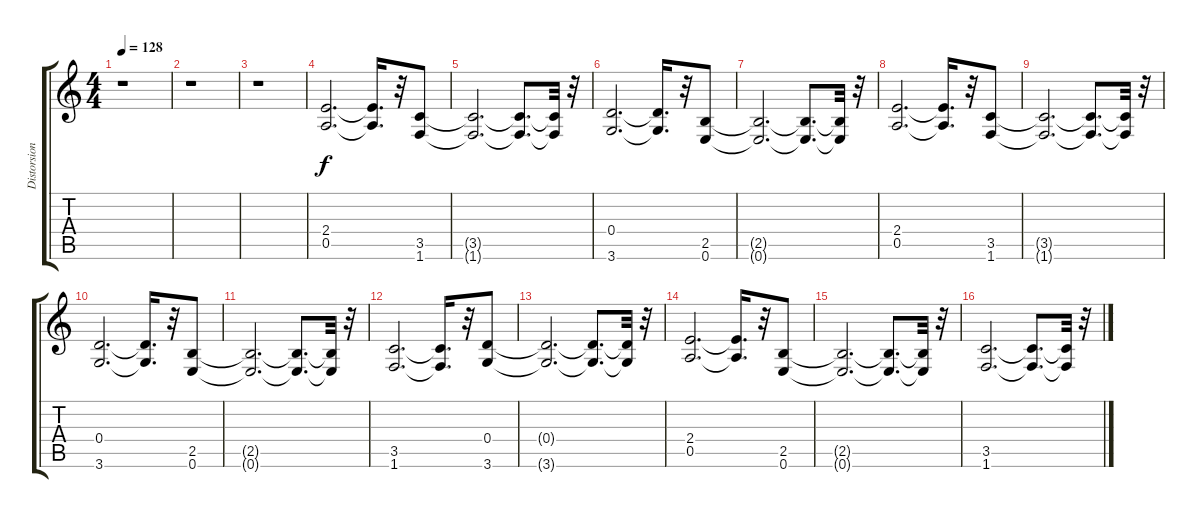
\track ("Distorsion" "Distorsion") {instrument distortionguitar}
\staff {score tabs}
\tuning (E4 B3 G3 D3 A2 E2) {hide}
\ts (4 4)
\tempo 128
\clef g2
\ks c
r.1{dy f} |
r.1 |
r.1 |
(2.4 0.5).2{d} (2.4{t} 0.5{t}).16{d} r.32 (3.5 1.6).8 |
(3.5{t} 1.6{t}).2{d} (3.5{t} 1.6{t}).8{d} (3.5{t} 1.6{t}).32 r.32 |
(0.4 3.6).2{d} (0.4{t} 3.6{t}).16{d} r.32 (2.5 0.6).8 |
(2.5{t} 0.6{t}).2{d} (2.5{t} 0.6{t}).8{d} (2.5{t} 0.6{t}).32 r.32 |
(2.4 0.5).2{d} (2.4{t} 0.5{t}).16{d} r.32 (3.5 1.6).8 |
(3.5{t} 1.6{t}).2{d} (3.5{t} 1.6{t}).8{d} (3.5{t} 1.6{t}).32 r.32 |
(0.4 3.6).2{d} (0.4{t} 3.6{t}).16{d} r.32 (2.5 0.6).8 |
(2.5{t} 0.6{t}).2{d} (2.5{t} 0.6{t}).8{d} (2.5{t} 0.6{t}).32 r.32 |
(3.5 1.6).2{d} (3.5{t} 1.6{t}).16{d} r.32 (0.4 3.6).8 |
(0.4{t} 3.6{t}).2{d} (0.4{t} 3.6{t}).8{d} (0.4{t} 3.6{t}).32 r.32 |
(2.4 0.5).2{d} (2.4{t} 0.5{t}).16{d} r.32 (2.5 0.6).8 |
(2.5{t} 0.6{t}).2{d} (2.5{t} 0.6{t}).8{d} (2.5{t} 0.6{t}).32 r.32 |
(3.5 1.6).2{d} (3.5{t} 1.6{t}).8{d} (3.5{t} 1.6{t}).32 r.32
